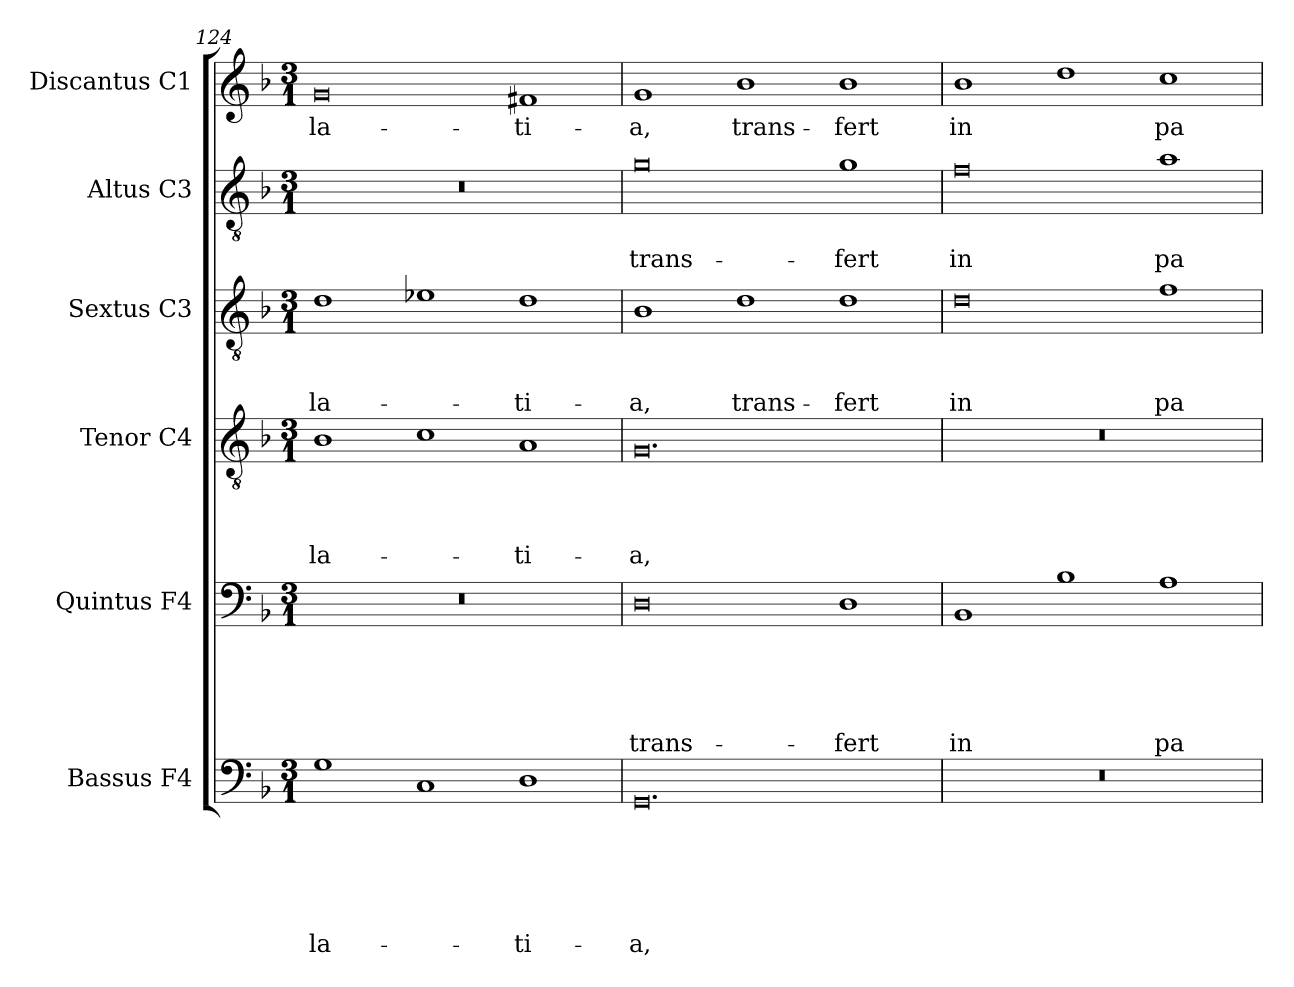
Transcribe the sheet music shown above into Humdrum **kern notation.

**kern	**text	**text	**text	**text	**text	**text	**kern	**text	**text	**text	**text	**text	**kern	**text	**text	**text	**text	**kern	**text	**text	**text	**kern	**text	**text	**kern	**text
*part6	*part6	*part6	*part6	*part6	*part6	*part6	*part5	*part5	*part5	*part5	*part5	*part5	*part4	*part4	*part4	*part4	*part4	*part3	*part3	*part3	*part3	*part2	*part2	*part2	*part1	*part1
*staff6	*staff6	*staff6	*staff6	*staff6	*staff6	*staff6	*staff5	*staff5	*staff5	*staff5	*staff5	*staff5	*staff4	*staff4	*staff4	*staff4	*staff4	*staff3	*staff3	*staff3	*staff3	*staff2	*staff2	*staff2	*staff1	*staff1
*I"Bassus F4	*	*	*	*	*	*	*I"Quintus F4	*	*	*	*	*	*I"Tenor C4	*	*	*	*	*I"Sextus C3	*	*	*	*I"Altus C3	*	*	*I"Discantus C1	*
*I'B	*	*	*	*	*	*	*	*	*	*	*	*	*I'T	*	*	*	*	*	*	*	*	*I'A	*	*	*I'C	*
*clefF4	*	*	*	*	*	*	*clefF4	*	*	*	*	*	*clefGv2	*	*	*	*	*clefGv2	*	*	*	*clefGv2	*	*	*clefG2	*
*k[b-]	*	*	*	*	*	*	*k[b-]	*	*	*	*	*	*k[b-]	*	*	*	*	*k[b-]	*	*	*	*k[b-]	*	*	*k[b-]	*
*F:	*	*	*	*	*	*	*F:	*	*	*	*	*	*F:	*	*	*	*	*F:	*	*	*	*F:	*	*	*F:	*
*M3/1	*	*	*	*	*	*	*M3/1	*	*	*	*	*	*M3/1	*	*	*	*	*M3/1	*	*	*	*M3/1	*	*	*M3/1	*
=124	=124	=124	=124	=124	=124	=124	=124	=124	=124	=124	=124	=124	=124	=124	=124	=124	=124	=124	=124	=124	=124	=124	=124	=124	=124	=124
!	!	!	!	!	!	!LO:LY:b	!	!	!	!	!	!	!	!	!	!	!LO:LY:b	!	!	!	!LO:LY:b	!	!	!	!	!LO:LY:b
1G	.	.	.	.	.	-la-	0.r	.	.	.	.	.	1B-	.	.	.	-la-	1d	.	.	-la-	0.r	.	.	0g	-la-
1C	.	.	.	.	.	.	.	.	.	.	.	.	1c	.	.	.	.	1e-X	.	.	.	.	.	.	.	.
!	!	!	!	!	!	!LO:LY:b	!	!	!	!	!	!	!	!	!	!	!LO:LY:b	!	!	!	!LO:LY:b	!	!	!	!	!LO:LY:b
1D	.	.	.	.	.	-ti-	.	.	.	.	.	.	1A	.	.	.	-ti-	1d	.	.	-ti-	.	.	.	1f#X	-ti-
=125	=125	=125	=125	=125	=125	=125	=125	=125	=125	=125	=125	=125	=125	=125	=125	=125	=125	=125	=125	=125	=125	=125	=125	=125	=125	=125
!	!	!	!	!	!	!LO:LY:b	!	!	!	!	!	!LO:LY:b	!	!	!	!	!LO:LY:b	!	!	!	!LO:LY:b	!	!	!LO:LY:b	!	!LO:LY:b
0.GG	.	.	.	.	.	-a,	0D	.	.	.	.	trans-	0.G	.	.	.	-a,	1B-	.	.	-a,	0g	.	trans-	1g	-a,
!	!	!	!	!	!	!	!	!	!	!	!	!	!	!	!	!	!	!	!	!	!LO:LY:b	!	!	!	!	!LO:LY:b
.	.	.	.	.	.	.	.	.	.	.	.	.	.	.	.	.	.	1d	.	.	trans-	.	.	.	1b-	trans-
!	!	!	!	!	!	!	!	!	!	!	!	!LO:LY:b	!	!	!	!	!	!	!	!	!LO:LY:b	!	!	!LO:LY:b	!	!LO:LY:b
.	.	.	.	.	.	.	1D	.	.	.	.	-fert	.	.	.	.	.	1d	.	.	-fert	1g	.	-fert	1b-	-fert
=126	=126	=126	=126	=126	=126	=126	=126	=126	=126	=126	=126	=126	=126	=126	=126	=126	=126	=126	=126	=126	=126	=126	=126	=126	=126	=126
!	!	!	!	!	!	!	!	!	!	!	!	!LO:LY:b	!	!	!	!	!	!	!	!	!LO:LY:b	!	!	!LO:LY:b	!	!LO:LY:b
0.r	.	.	.	.	.	.	1BB-	.	.	.	.	in	0.r	.	.	.	.	0d	.	.	in	0f	.	in	1b-	in
.	.	.	.	.	.	.	1B-	.	.	.	.	.	.	.	.	.	.	.	.	.	.	.	.	.	1dd	.
!	!	!	!	!	!	!	!	!	!	!	!	!LO:LY:b	!	!	!	!	!	!	!	!	!LO:LY:b	!	!	!LO:LY:b	!	!LO:LY:b
.	.	.	.	.	.	.	1A	.	.	.	.	pa-	.	.	.	.	.	1f	.	.	pa-	1a	.	pa-	1cc	pa-
=	=	=	=	=	=	=	=	=	=	=	=	=	=	=	=	=	=	=	=	=	=	=	=	=	=	=
*-	*-	*-	*-	*-	*-	*-	*-	*-	*-	*-	*-	*-	*-	*-	*-	*-	*-	*-	*-	*-	*-	*-	*-	*-	*-	*-
